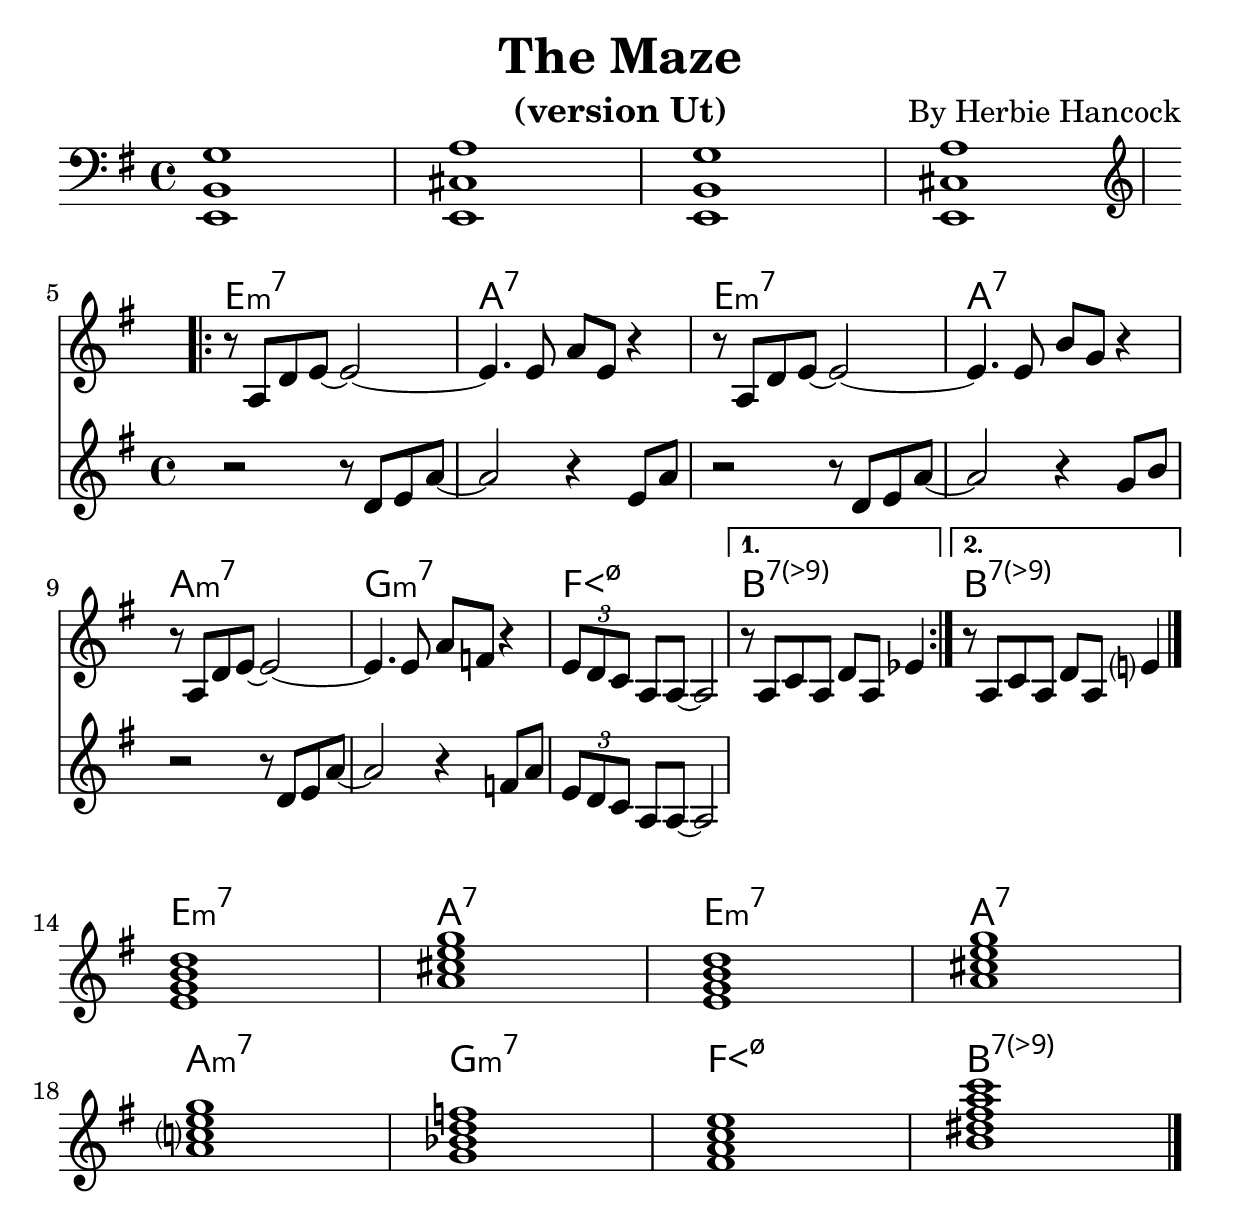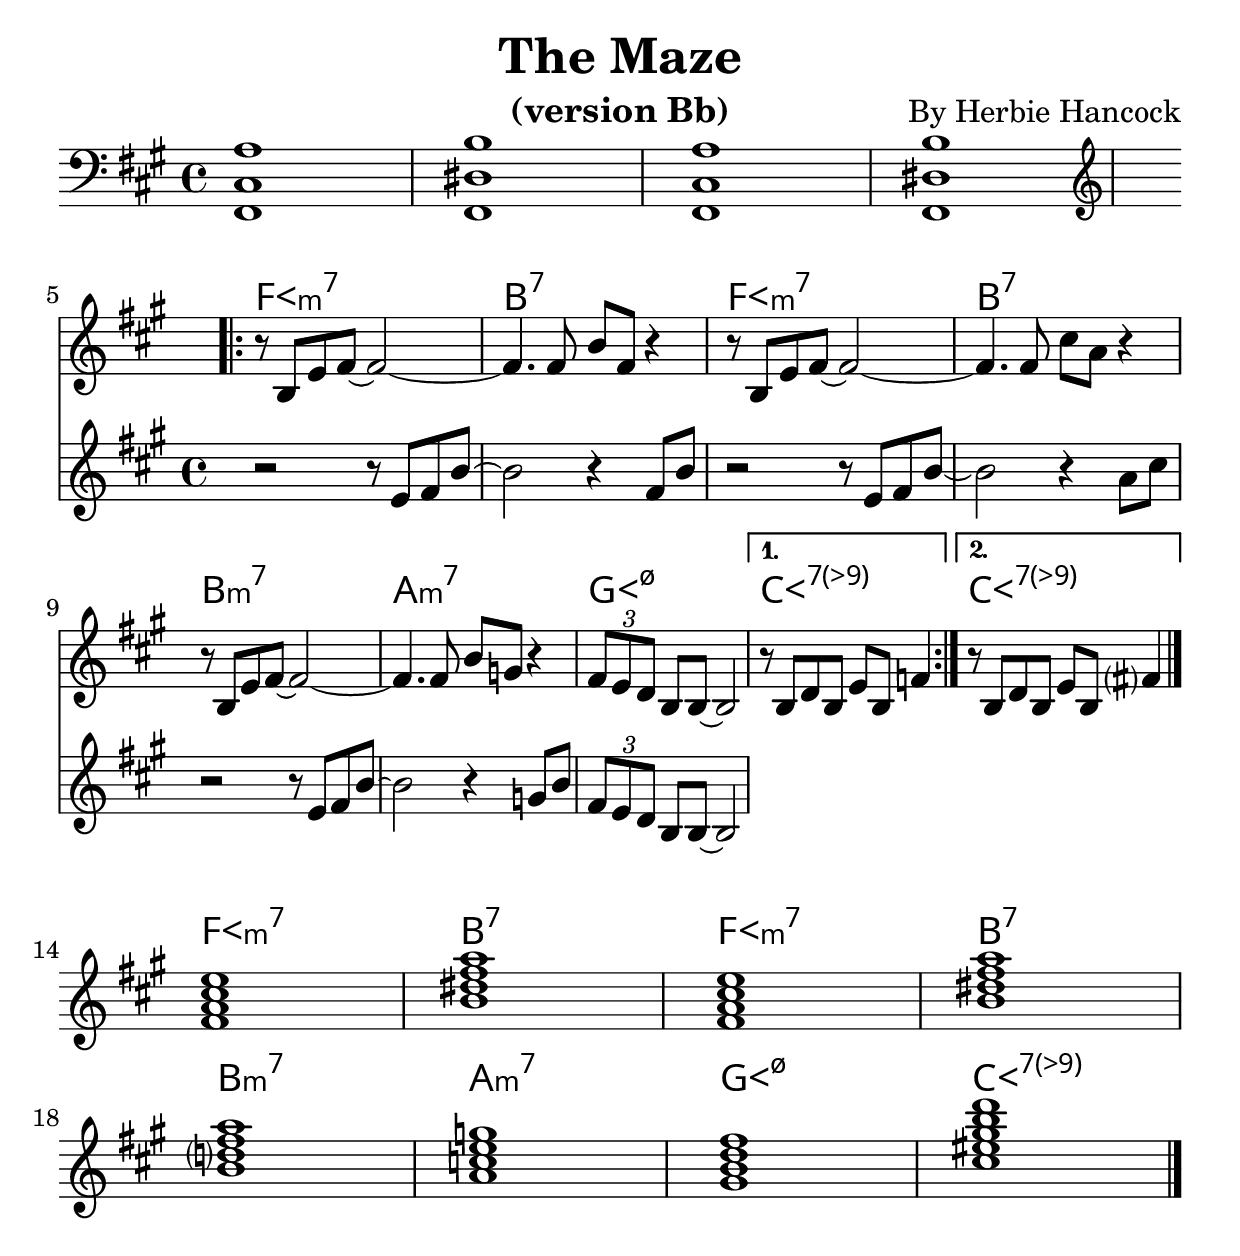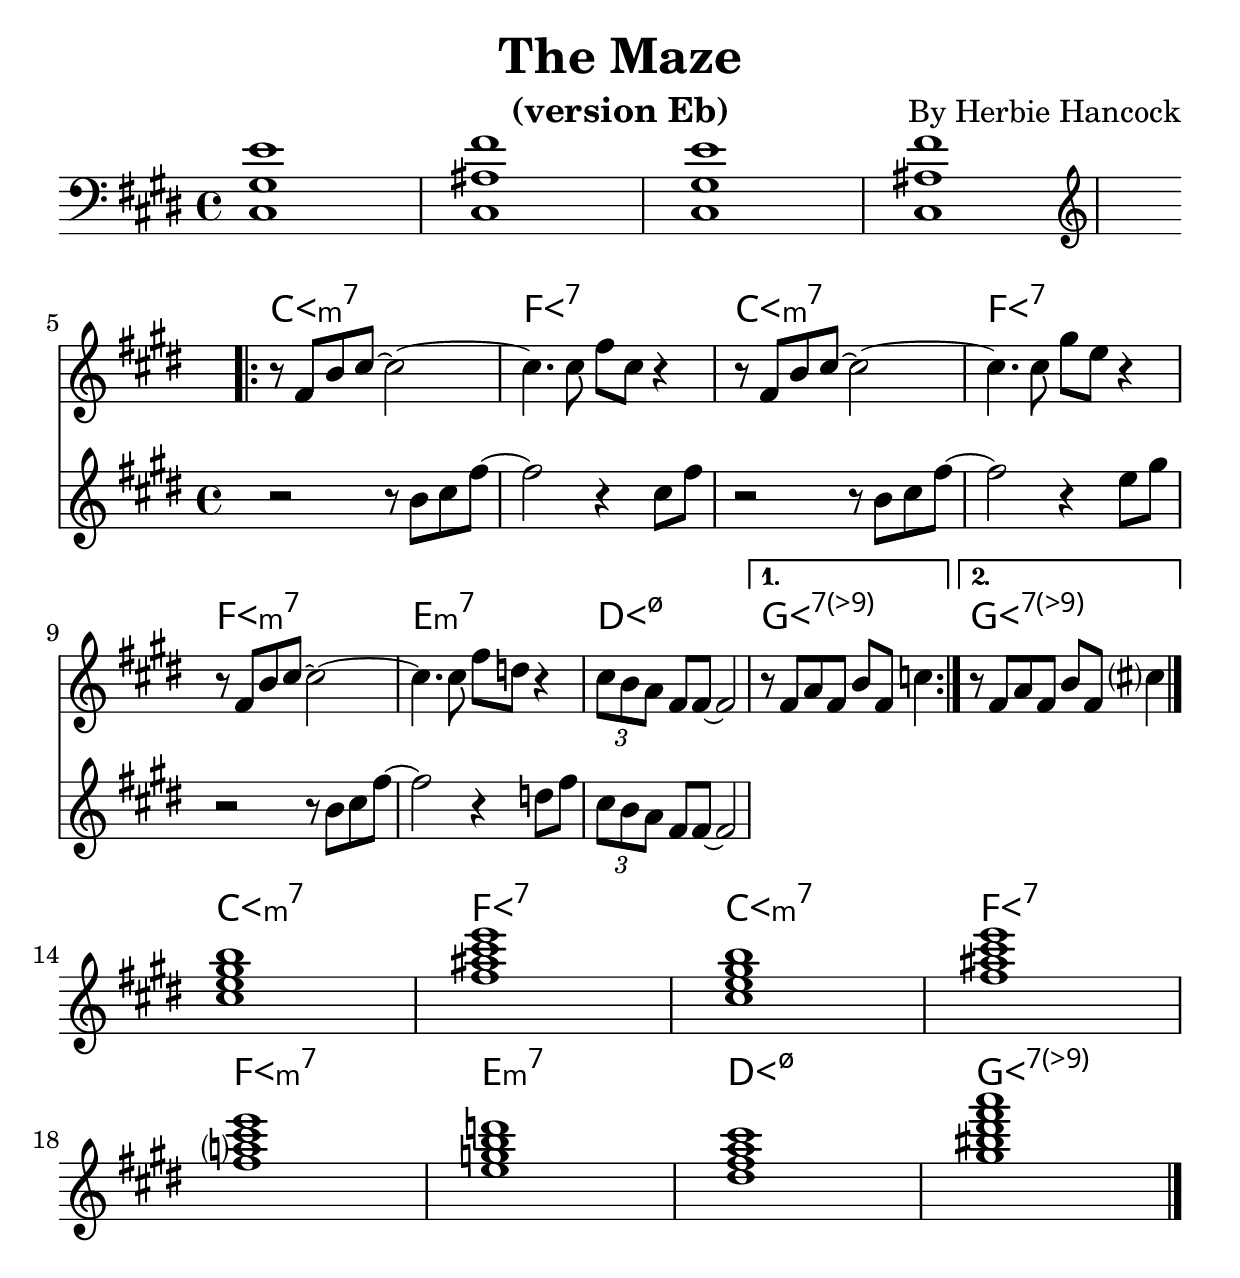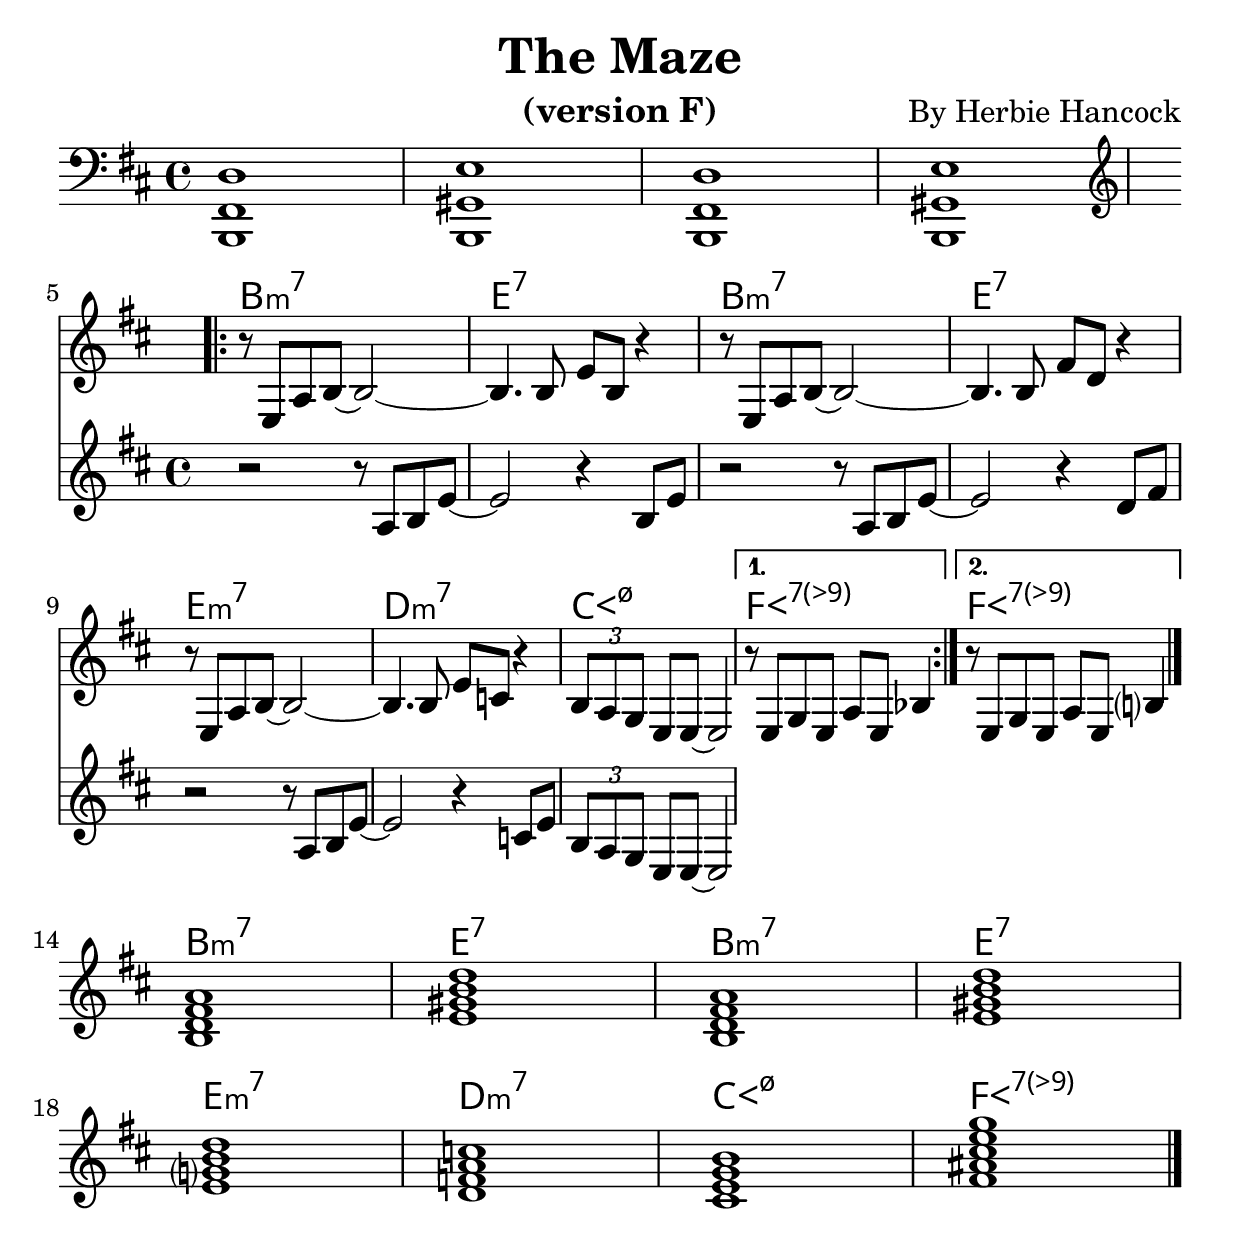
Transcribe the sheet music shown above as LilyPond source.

% Created on Tue Mar 16 11:51:51 CET 2010
\version "2.22.0"

#(set-global-staff-size 27)
#(set-default-paper-size "a4")

\include "utils/AccordsJazzDefs.ly"

\paper { indent = 0\cm} 


\header {
	title = "The Maze" 
 	composer = "By Herbie Hancock"
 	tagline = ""

}


accords = \chords {
	s1 s s s
	\repeat volta 2 {
	e1:min7 a:7 e:min7 a:7 \break a:min7 g:min7 fis:min7.5-}
	\alternative {{b:7.9-}{b:7.9-}}
	e1:min7 a:7 e:min7 a:7 \break a:min7 g:min7 fis:min7.5- b:7.9-
}


staffViolon = \new Staff {
	\time 4/4
	\override Score.MetronomeMark.stencil = ##f
	\tempo 4 = 120 
%	\set Staff.instrumentName = "Bb"
	\set Staff.midiInstrument = "tenor sax"
%	\transposition ees,,
	\key e \minor
	\relative c' {
		\accidentalStyle modern-cautionary
 % Type notes here 
\clef bass
{ <e,, b' g'> <e cis' a'> <e b' g'> <e cis' a'> } \break 
\clef treble
\repeat volta 2 {
<<
		{
r8 a' d e~ e2~ e4. e8 a e r4
r8 a, d e~ e2~ e4. e8 b' g r4
r8 a, d e~ e2~ e4. e8 a f r4
\tuplet 3/2 { e8 d c} a a~ a2 
		}
	\new StaffGroup		{\key e \minor
r2 r8 d e a~ a2 r4 e8 a
r2 r8 d, e a~ a2 r4 g8 b
r2 r8 d, e a~ a2 r4 f8 a
\tuplet 3/2 { e8 d c} a a~ a2 
		}
	>>
}
	\alternative {{
%	\set Score.repeatCommands = #'((volta "1... (x-1)"))
	r8 a c a d a ees'4} {
%	\set Score.repeatCommands = #'((volta "x"))
	r8 a, c a d a e'4}}
	\bar "|."
	\mark \markup { \column % vspace avant solos si besoin
  { " " 
    " " 
    " "
  " "
  " "}
 } 
	\break
	\chordmode {e1:min7 a:7 e:min7 a:7 \break a:min7 g:min7 fis:min7.5- b:7.9-}
	\bar "|."
	}
}

theme = \staffViolon

\include "utils/books.ly"
